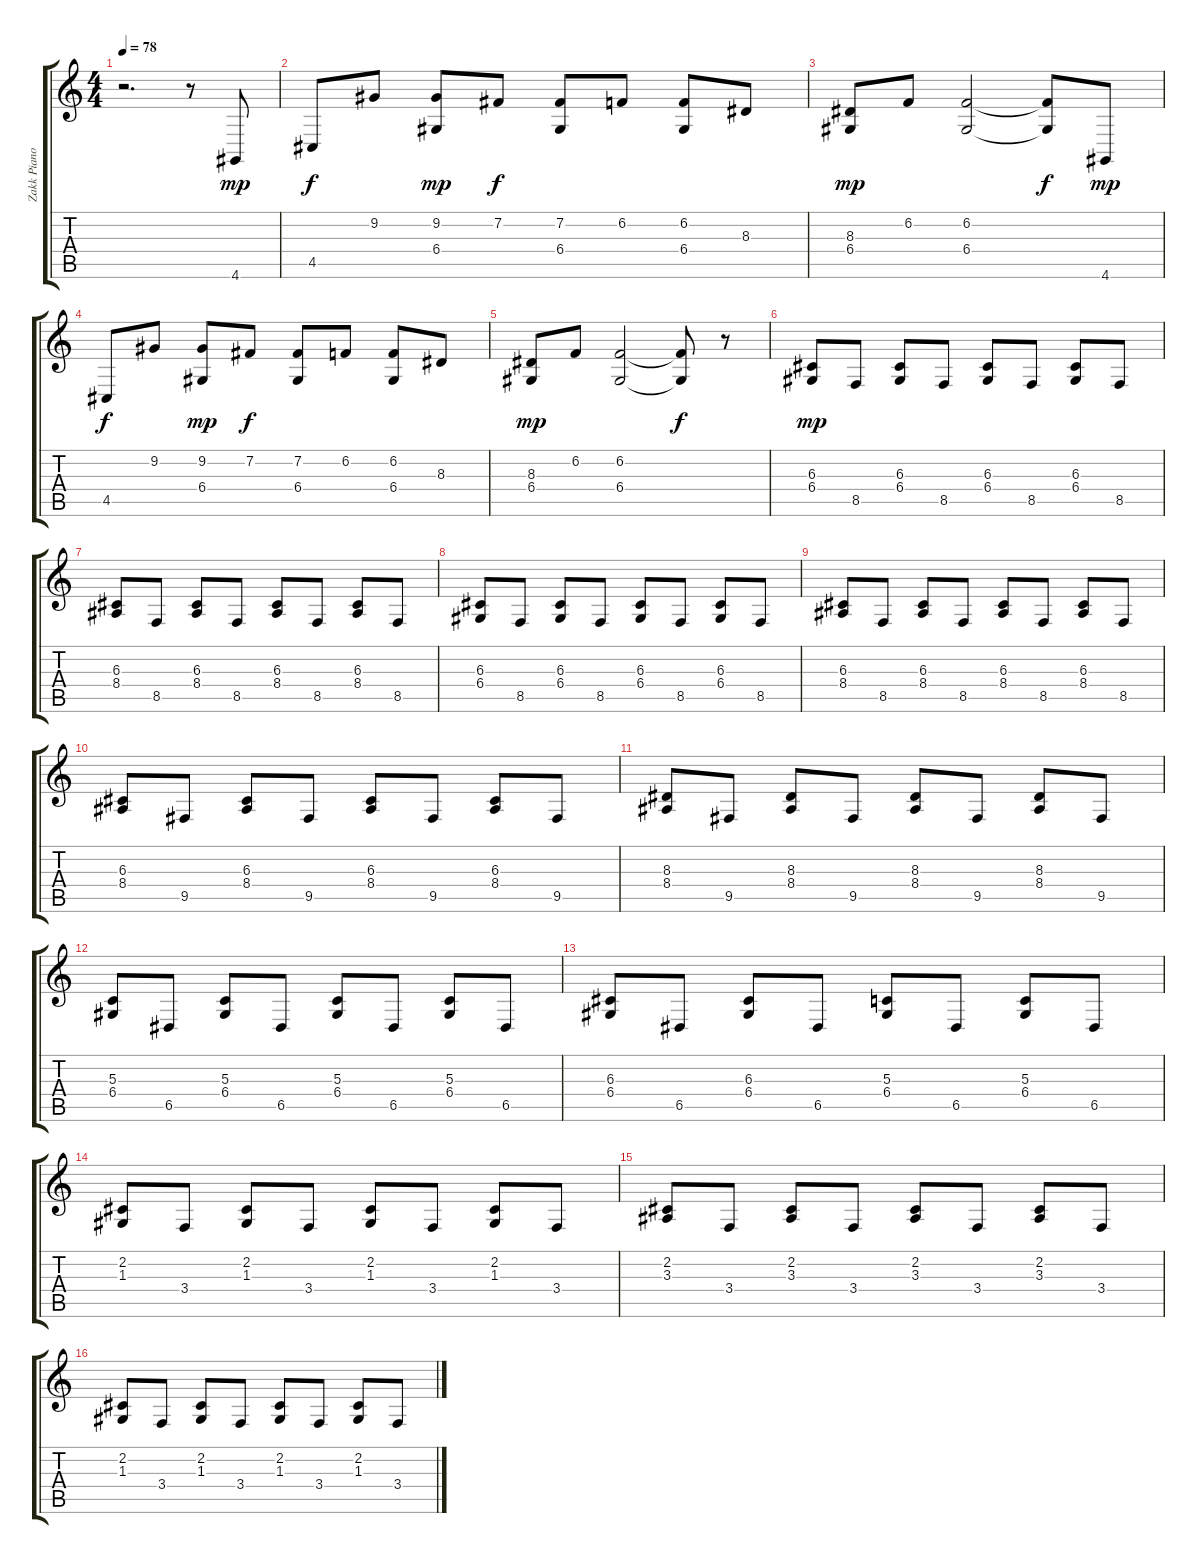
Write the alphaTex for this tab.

\track ("Zakk Piano Or Acoustica Guitar" "Zakk Piano") {instrument acousticgrandpiano}
\staff {score tabs}
\tuning (E4 B3 G3 D3 A2 E2) {hide}
\ts (4 4)
\tempo 78
\clef g2
\ks c
r.2{d dy mp instrument acousticgrandpiano} r.8 4.6.8{balance 8} |
4.5.8{dy f} 9.2.8 (9.2 6.4).8{dy mp} 7.2.8{dy f} (7.2 6.4).8 6.2.8 (6.2 6.4).8 8.3.8 |
(8.3 6.4).8{dy mp} 6.2.8 (6.2 6.4).2 (6.2{t} 6.4{t}).8{dy f} 4.6.8{dy mp} |
4.5.8{dy f} 9.2.8 (9.2 6.4).8{dy mp} 7.2.8{dy f} (7.2 6.4).8 6.2.8 (6.2 6.4).8 8.3.8 |
(8.3 6.4).8{dy mp} 6.2.8 (6.2 6.4).2 (6.2{t} 6.4{t}).8{dy f} r.8 |
(6.3 6.4).8{dy mp} 8.5.8 (6.3 6.4).8 8.5.8 (6.3 6.4).8 8.5.8 (6.3 6.4).8 8.5.8 |
(6.3 8.4).8 8.5.8 (6.3 8.4).8 8.5.8 (6.3 8.4).8 8.5.8 (6.3 8.4).8 8.5.8 |
(6.3 6.4).8 8.5.8 (6.3 6.4).8 8.5.8 (6.3 6.4).8 8.5.8 (6.3 6.4).8 8.5.8 |
(6.3 8.4).8 8.5.8 (6.3 8.4).8 8.5.8 (6.3 8.4).8 8.5.8 (6.3 8.4).8 8.5.8 |
(6.3 8.4).8 9.5.8 (6.3 8.4).8 9.5.8 (6.3 8.4).8 9.5.8 (6.3 8.4).8 9.5.8 |
(8.3 8.4).8 9.5.8 (8.3 8.4).8 9.5.8 (8.3 8.4).8 9.5.8 (8.3 8.4).8 9.5.8 |
(5.3 6.4).8 6.5.8 (5.3 6.4).8 6.5.8 (5.3 6.4).8 6.5.8 (5.3 6.4).8 6.5.8 |
(6.3 6.4).8 6.5.8 (6.3 6.4).8 6.5.8 (5.3 6.4).8 6.5.8 (5.3 6.4).8 6.5.8 |
(2.2 1.3).8 3.4.8 (2.2 1.3).8 3.4.8 (2.2 1.3).8 3.4.8 (2.2 1.3).8 3.4.8 |
(2.2 3.3).8 3.4.8 (2.2 3.3).8 3.4.8 (2.2 3.3).8 3.4.8 (2.2 3.3).8 3.4.8 |
(2.2 1.3).8 3.4.8 (2.2 1.3).8 3.4.8 (2.2 1.3).8 3.4.8 (2.2 1.3).8 3.4.8
